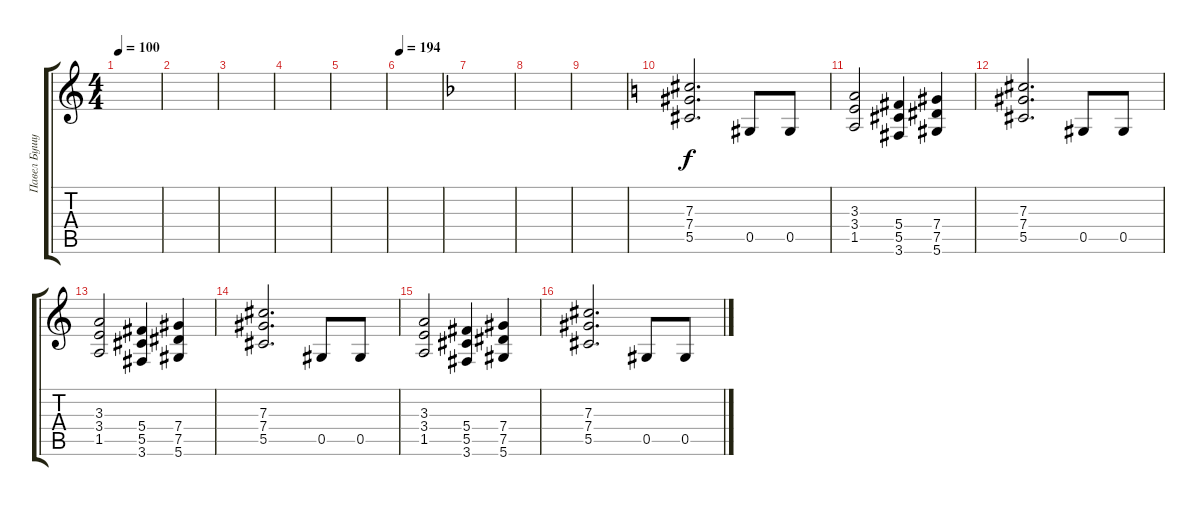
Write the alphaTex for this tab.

\track ("Павел Бушуев" "Павел Бушу") {instrument distortionguitar}
\staff {score tabs}
\tuning (Eb4 Bb3 Gb3 Db3 Ab2 Eb2) {hide}
\ts (4 4)
\tempo 100
\clef g2
\ks c
|
|
|
|
|
\tempo 194
|
\ks f
|
|
|
\ks c
(7.3 7.4 5.5).2{d} 0.5.8 0.5.8 |
(3.3 3.4 1.5).2 (5.4 5.5 3.6).4 (7.4 7.5 5.6).4 |
(7.3 7.4 5.5).2{d} 0.5.8 0.5.8 |
(3.3 3.4 1.5).2 (5.4 5.5 3.6).4 (7.4 7.5 5.6).4 |
(7.3 7.4 5.5).2{d} 0.5.8 0.5.8 |
(3.3 3.4 1.5).2 (5.4 5.5 3.6).4 (7.4 7.5 5.6).4 |
(7.3 7.4 5.5).2{d} 0.5.8 0.5.8
